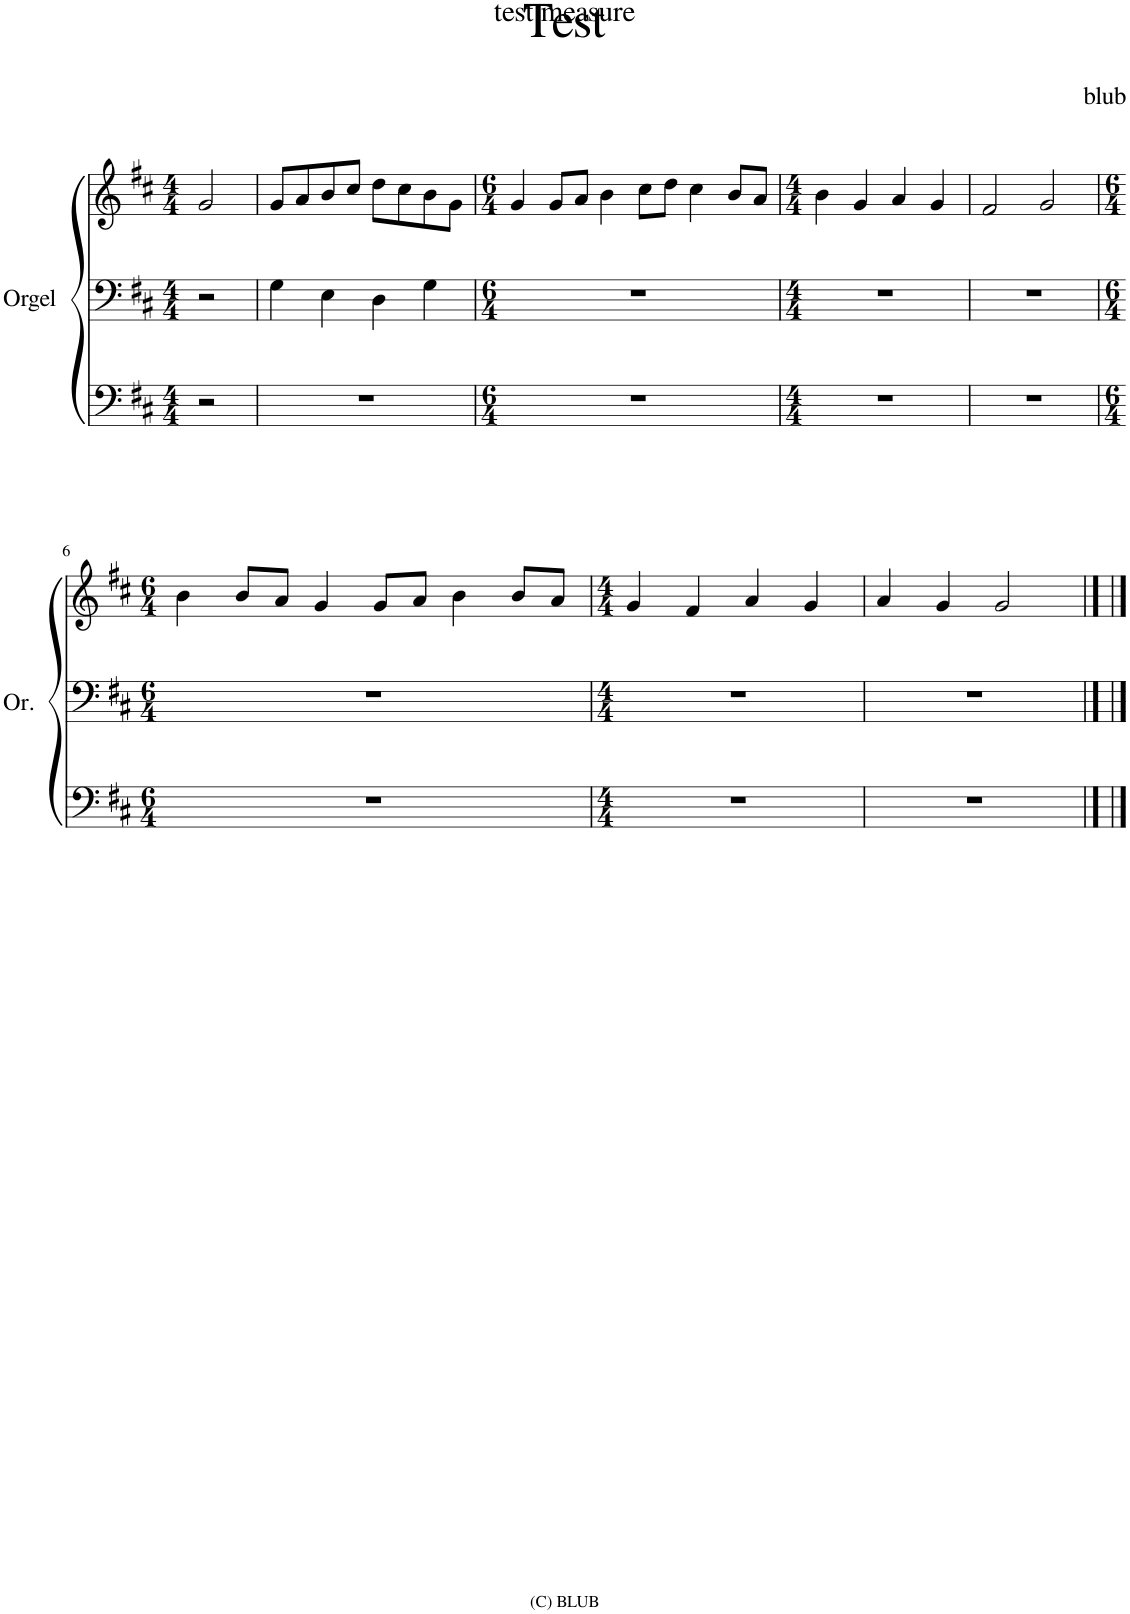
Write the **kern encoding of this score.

**kern	**kern	**kern
*part1	*part1	*part1
*staff3	*staff2	*staff1
*I"Orgel	*	*
*I'Or.	*	*
*clefF4	*clefF4	*clefG2
*k[f#c#]	*k[f#c#]	*k[f#c#]
*M4/4	*M4/4	*M4/4
=1	=1	=1
2r	2r	2g/
=2	=2	=2
1r	4G\	8g/L
.	.	8a/
.	4E\	8b/
.	.	8cc#/J
.	4D\	8dd\L
.	.	8cc#\
.	4G\	8b\
.	.	8g\J
=3	=3	=3
*M6/4	*M6/4	*M6/4
1.r	1.r	4g/
.	.	8g/L
.	.	8a/J
.	.	4b\
.	.	8cc#\L
.	.	8dd\J
.	.	4cc#\
.	.	8b/L
.	.	8a/J
=4	=4	=4
*M4/4	*M4/4	*M4/4
1r	1r	4b\
.	.	4g/
.	.	4a/
.	.	4g/
=5	=5	=5
1r	1r	2f#/
.	.	2g/
!!LO:LB:g=z
=6	=6	=6
*M6/4	*M6/4	*M6/4
1.r	1.r	4b\
.	.	8b/L
.	.	8a/J
.	.	4g/
.	.	8g/L
.	.	8a/J
.	.	4b\
.	.	8b/L
.	.	8a/J
=7	=7	=7
*M4/4	*M4/4	*M4/4
1r	1r	4g/
.	.	4f#/
.	.	4a/
.	.	4g/
==8	==8	==8
1r	1r	4a/
.	.	4g/
.	.	2g/
==	==	==
*-	*-	*-
